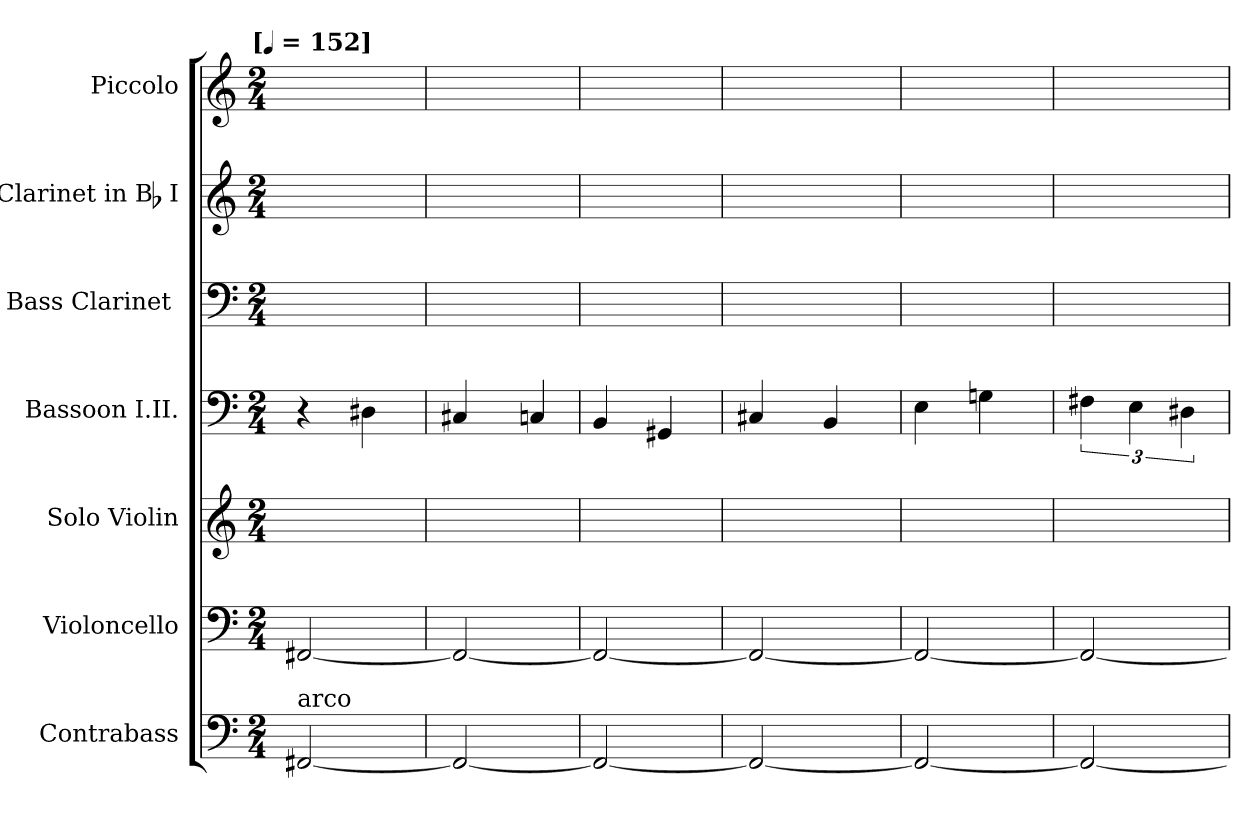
**kern	**kern	**kern	**kern	**kern	**kern	**kern
*part7	*part6	*part5	*part4	*part3	*part2	*part1
*staff7	*staff6	*staff5	*staff4	*staff3	*staff2	*staff1
*I"Contrabass	*I"Violoncello	*I"Solo Violin	*I"Bassoon I.II.	*I"Bass Clarinet [C]	*I"Clarinet in Bb I	*I"Piccolo
*I'Cb.	*I'Vc.	*I'Vln.	*I'Bsn.	*I'B. Cl.	*I'Cl.	*I'Picc.
*clefF4	*clefF4	*clefG2	*clefF4	*clefF4	*clefG2	*clefG2
*ITrd7c12	*	*	*	*	*ITrd1c2	*
*k[]	*k[]	*k[]	*k[]	*	*k[b-e-]	*k[]
!!LO:TX:omd:t=[[quarter] = 152]
*M2/4	*M2/4	*M2/4	*M2/4	*M2/4	*M2/4	*M2/4
*MM152	*MM152	*MM152	*MM152	*MM152	*MM152	*MM152
=1	=1	=1	=1	=1	=1	=1
!LO:TX:a:t=arco	!	!	!	!	!	!
[2FFF#X	[2FF#X	8ryy	4r	8ryy	8ryy	8ryy
.	.	8ryy	.	8ryy	8ryy	8ryy
.	.	4ryy	4D#Xi	8ryy	8ryy	8ryy
.	.	.	.	8ryy	8ryy	8ryy
=2	=2	=2	=2	=2	=2	=2
*	*	*	*	*Xtuplet	*Xtuplet	*Xtuplet
2FFF#_	2FF#_	4ryy	4C#X	12ryy	12ryy	12ryy
.	.	.	.	12ryy	12ryy	12ryy
.	.	.	.	12ryy	12ryy	12ryy
.	.	4ryy	4Cn	4ryy	4ryy	4ryy
=3	=3	=3	=3	=3	=3	=3
2FFF#_	2FF#_	4ryy	4BB	8ryy	8ryy	8ryy
.	.	.	.	8ryy	8ryy	8ryy
.	.	4ryy	4GG#X	8ryy	8ryy	8ryy
.	.	.	.	8ryy	8ryy	8ryy
=4	=4	=4	=4	=4	=4	=4
2FFF#_	2FF#_	6ryy	4C#X	8ryy	8ryy	8ryy
.	.	.	.	8ryy	8ryy	8ryy
.	.	6ryy	.	.	.	.
.	.	.	4BB	12ryy	12ryy	12ryy
.	.	6ryy	.	12ryy	12ryy	12ryy
.	.	.	.	12ryy	12ryy	12ryy
=5	=5	=5	=5	=5	=5	=5
2FFF#_	2FF#_	6ryy	4E	4.ryy	4.ryy	4.ryy
.	.	6ryy	.	.	.	.
.	.	.	4Gn	.	.	.
.	.	6ryy	.	.	.	.
.	.	.	.	8ryy	8ryy	8ryy
=6	=6	=6	=6	=6	=6	=6
2FFF#_	2FF#_	4ryy	6F#X	8ryy	8ryy	8ryy
.	.	.	.	8ryy	8ryy	8ryy
.	.	.	6E	.	.	.
.	.	4ryy	.	8ryy	8ryy	8ryy
.	.	.	6D#X	.	.	.
.	.	.	.	8ryy	8ryy	8ryy
=	=	=	=	=	=	=
*-	*-	*-	*-	*-	*-	*-
